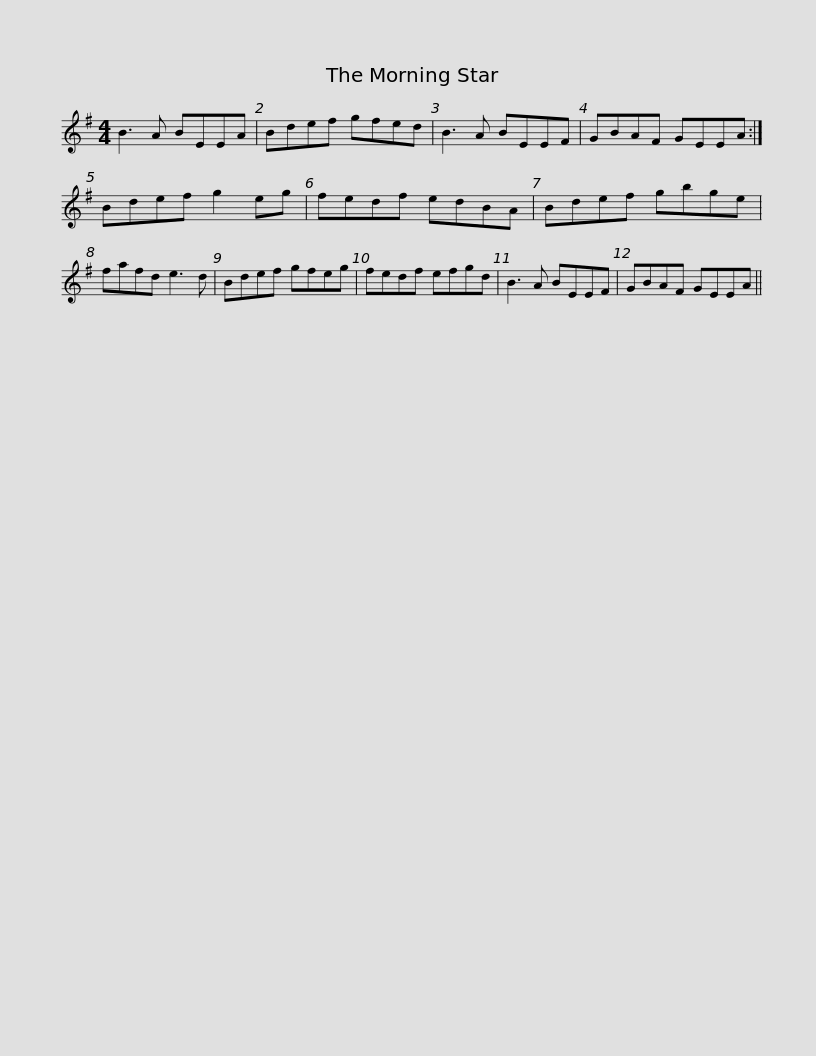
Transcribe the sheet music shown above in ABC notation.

X:1
L:1/8
M:4/4
I:linebreak $
K:Emin
V:1 treble
V:1
 B3 A BEEA | Bdef gfed | B3 A BEEF | GBAF GEEA :| Bdef g2 eg |$ %5
 fedf edBA | Bdef gbge | fafd e3 d | Bdef gfeg | fedf efgd | %10
 B3 A BEEF |$ GBAF GEEA || %12
